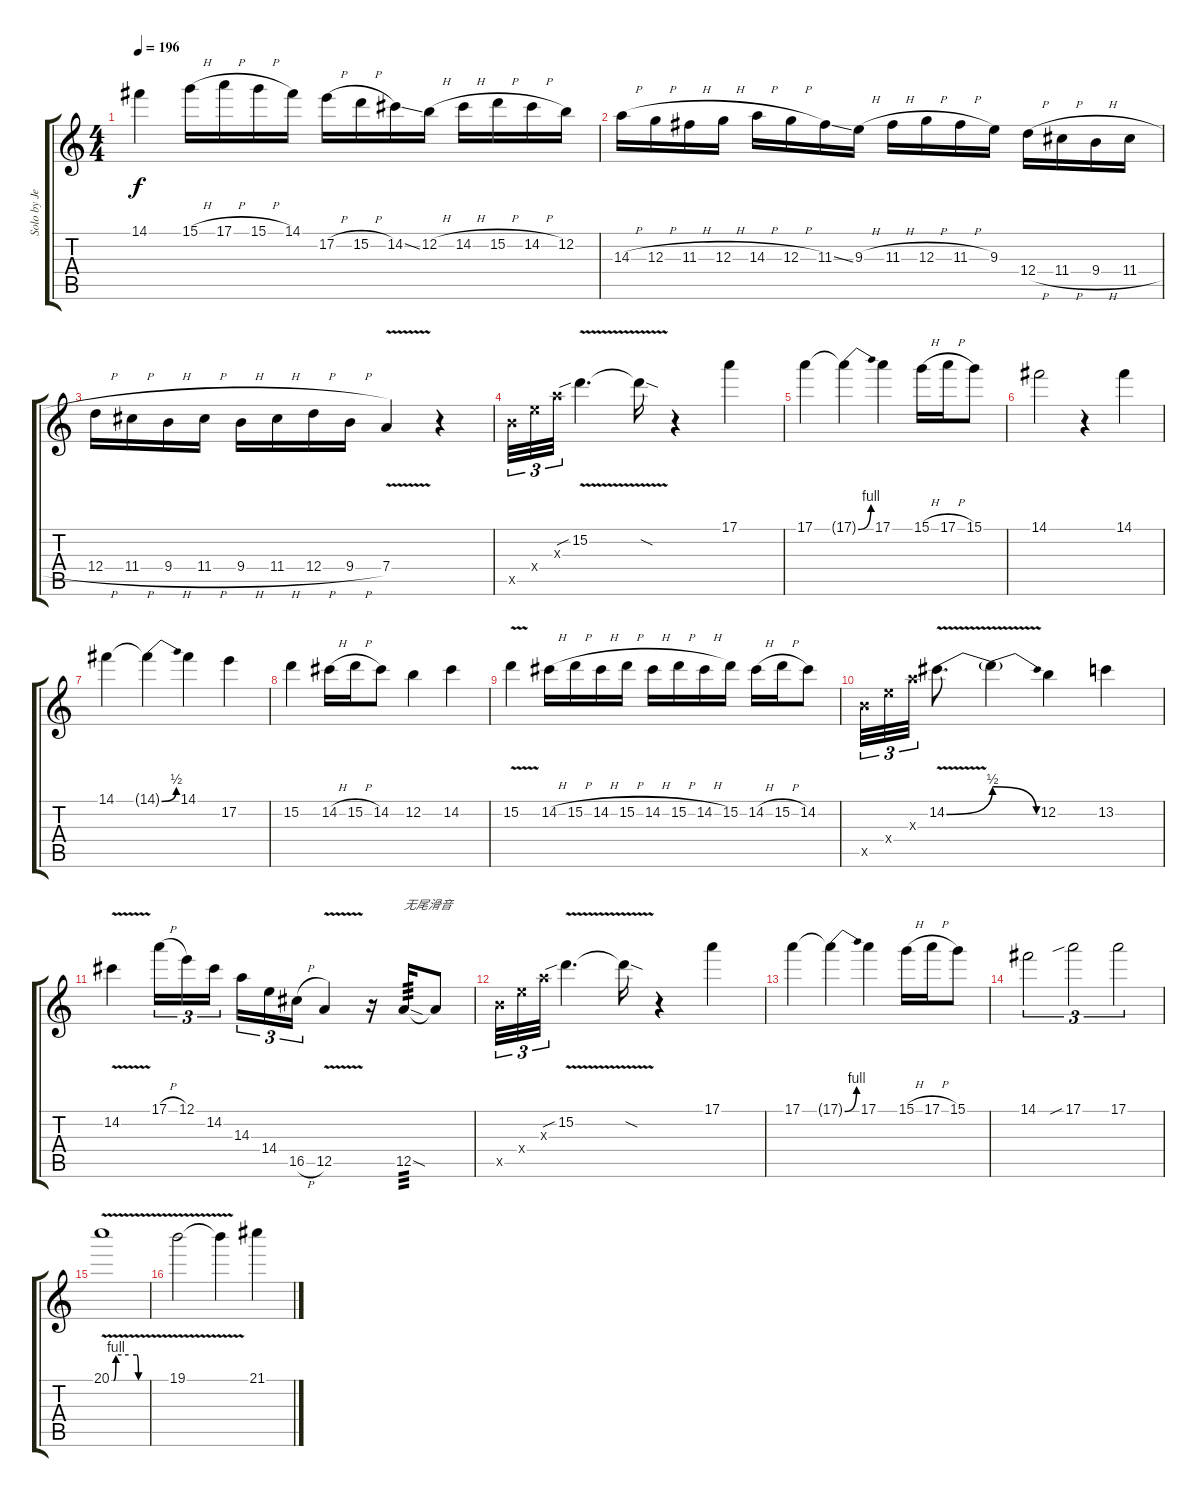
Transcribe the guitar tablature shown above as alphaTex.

\track ("Solo by JerryC" "Solo by Je") {instrument distortionguitar}
\staff {score tabs}
\tuning (E4 B3 G3 D3 A2 E2) {hide}
\ts (4 4)
\tempo 196
\clef g2
\ks c
14.1.4{dy f} 15.1{h}.16 17.1{h}.16 15.1{h}.16 14.1.16 17.2{h}.16 15.2{h}.16 14.2{ss}.16 12.2{h}.16 14.2{h}.16 15.2{h}.16 14.2{h}.16 12.2.16 |
14.3{h}.16 12.3{h}.16 11.3{h}.16 12.3{h}.16 14.3{h}.16 12.3{h}.16 11.3{ss}.16 9.3{h}.16 11.3{h}.16 12.3{h}.16 11.3{h}.16 9.3.16 12.4{h}.16 11.4{h}.16 9.4{h}.16 11.4{h}.16 |
12.4{h}.16 11.4{h}.16 9.4{h}.16 11.4{h}.16 9.4{h}.16 11.4{h}.16 12.4{h}.16 9.4{h}.16 7.4{v}.4 r.4 |
14.5{x}.32{tu (3 2)} 14.4{x}.32{tu (3 2)} 14.3{x}.32{tu (3 2)} 15.2{v sib}.4{d} 15.2{sod t}.16 r.4 17.1.4 |
17.1.4 17.1{be (bend 0 0 60 4) t}.4 17.1.4 15.1{h}.16 17.1{h}.16 15.1.8 |
14.1.2 r.4 14.1.4 |
14.1.4 14.1{be (bend 0 0 60 2) t}.4 14.1.4 17.2.4 |
15.2.4 14.2{h}.16 15.2{h}.16 14.2.8 12.2.4 14.2.4 |
15.2{v}.4 14.2{h}.16 15.2{h}.16 14.2{h}.16 15.2{h}.16 14.2{h}.16 15.2{h}.16 14.2{h}.16 15.2.16 14.2{h}.16 15.2{h}.16 14.2.8 |
14.5{x}.32{tu (3 2)} 14.4{x}.32{tu (3 2)} 14.3{x}.32{tu (3 2)} 14.2{be (bend 0 0 60 2) v}.8{d} 14.2{be (release 0 2 60 0) t}.4 12.2.4 13.2.4 |
14.2{v}.4 17.1{h}.16{tu (3 2)} 12.1.16{tu (3 2)} 14.2.16{tu (3 2) beam splitsecondary} 14.3.16{tu (3 2)} 14.4.16{tu (3 2)} 16.5{h}.16{tu (3 2)} 12.5{v}.4 r.16 12.5{sod}.16{txt "无尾滑音" tp 3} 12.5{t}.8 |
14.5{x}.32{tu (3 2)} 14.4{x}.32{tu (3 2)} 14.3{x}.32{tu (3 2)} 15.2{v sib}.4{d} 15.2{sod t}.16 r.4 17.1.4 |
17.1.4 17.1{be (bend 0 0 60 4) t}.4 17.1.4 15.1{h}.16 17.1{h}.16 15.1.8 |
14.1.2{tu (3 2)} 17.1{sib}.2{tu (3 2)} 17.1.2{tu (3 2)} |
20.1{be (custom 0 0 4 0 8 4 30 4 44 4 47 0 60 0) v}.1 |
19.1{v}.2 19.1{t}.4 21.1.4
